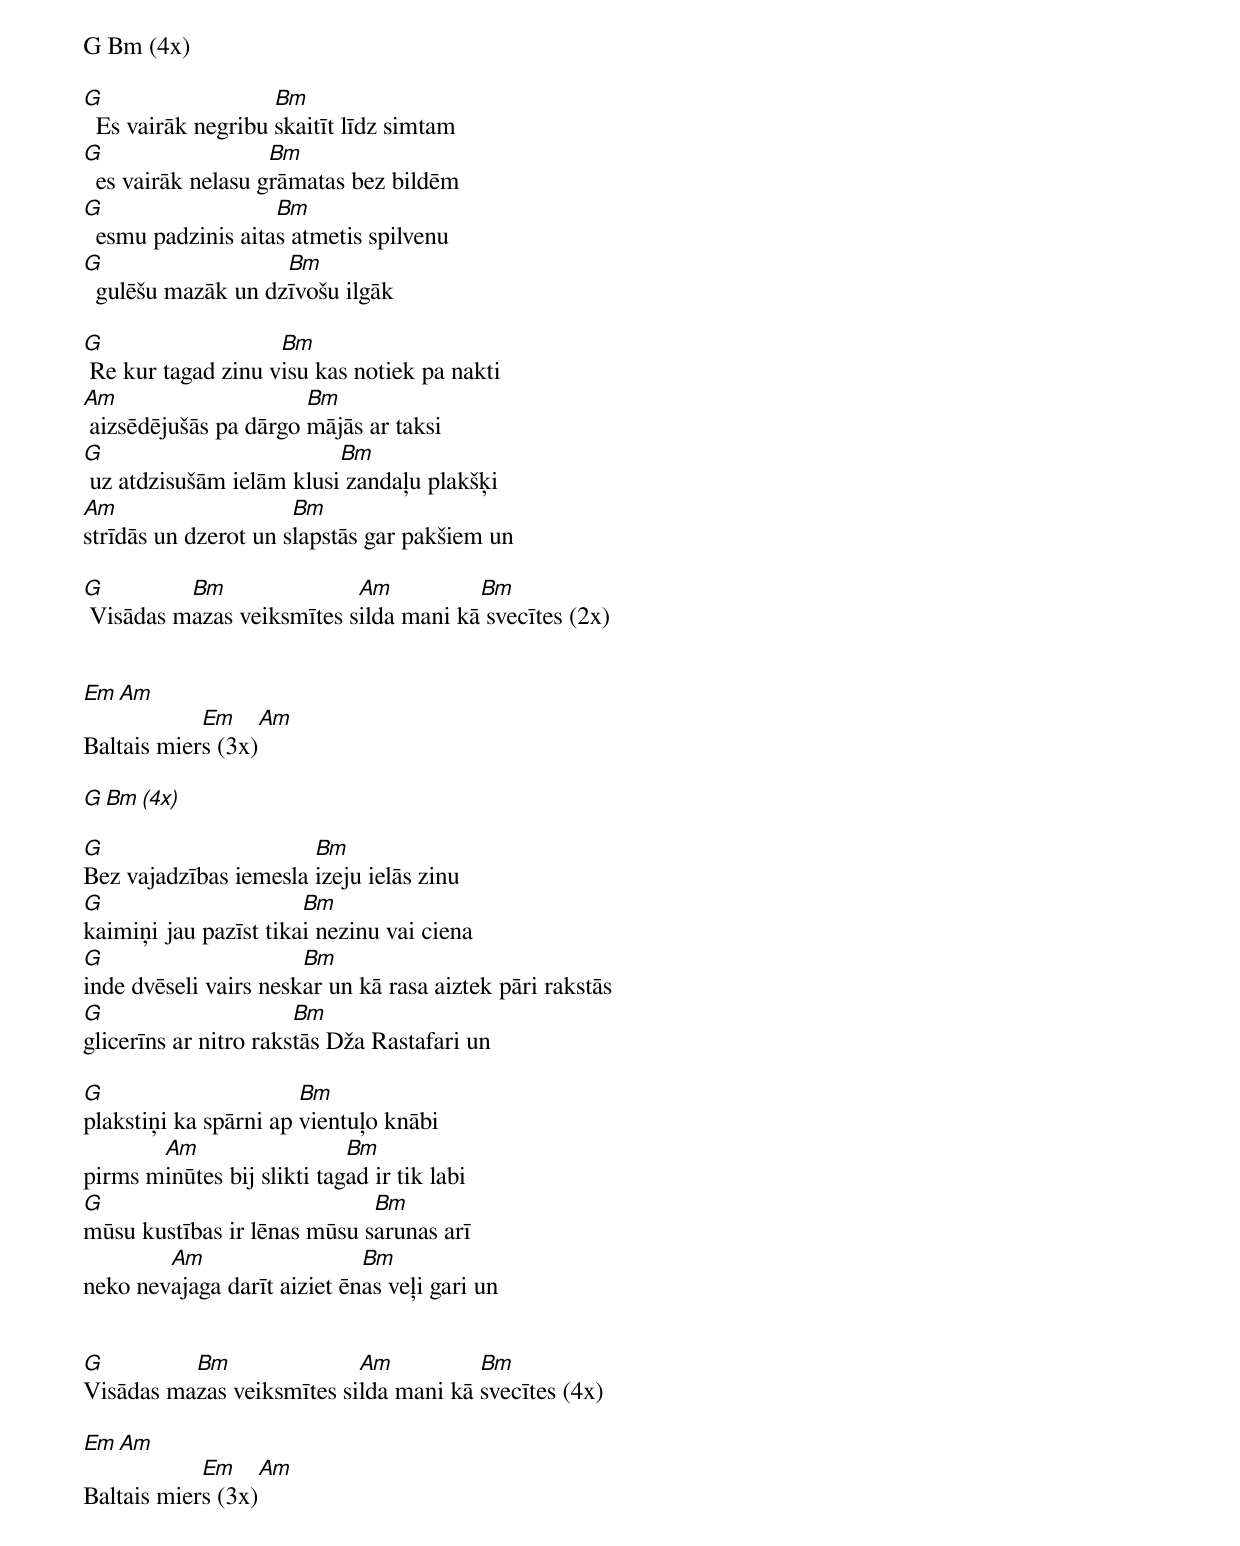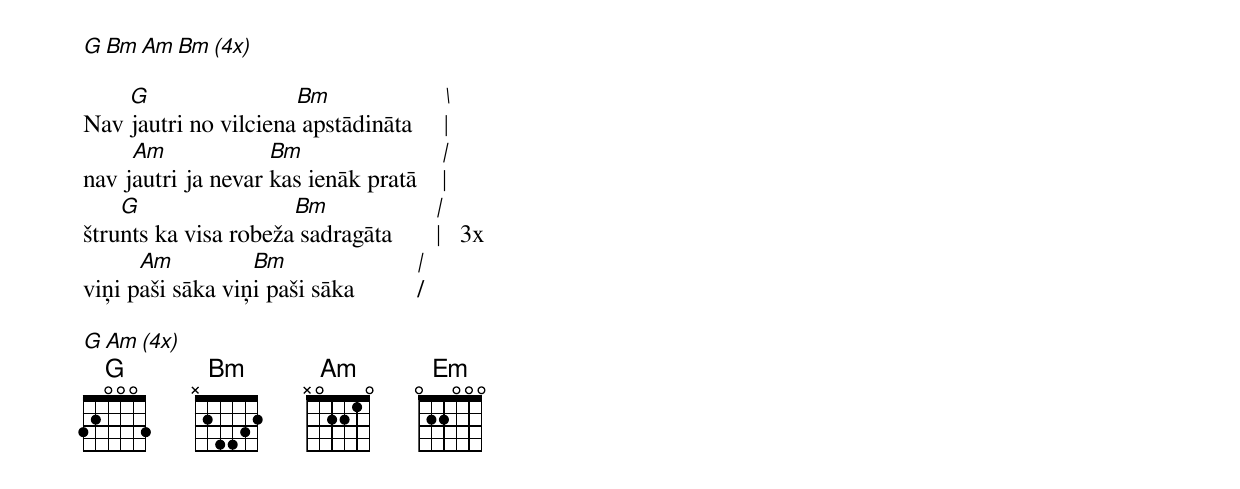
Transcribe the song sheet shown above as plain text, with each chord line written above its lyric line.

G Bm (4x)

G                   Bm
  Es vairāk negribu skaitīt līdz simtam
G                   Bm
  es vairāk nelasu grāmatas bez bildēm
G                   Bm
  esmu padzinis aitas atmetis spilvenu
G                   Bm
  gulēšu mazāk un dzīvošu ilgāk

G                   Bm
 Re kur tagad zinu visu kas notiek pa nakti
Am                     Bm
 aizsēdējušās pa dārgo mājās ar taksi
G                         Bm
 uz atdzisušām ielām klusi zandaļu plakšķi
Am                    Bm
strīdās un dzerot un slapstās gar pakšiem un

G         Bm               Am          Bm
 Visādas mazas veiksmītes silda mani kā svecītes (2x)


Em Am
            Em     Am
Baltais miers (3x)

G Bm (4x)

G                      Bm
Bez vajadzības iemesla izeju ielās zinu
G                      Bm
kaimiņi jau pazīst tikai nezinu vai ciena
G                      Bm
inde dvēseli vairs neskar un kā rasa aiztek pāri rakstās
G                      Bm
glicerīns ar nitro rakstās Dža Rastafari un

G                      Bm
plakstiņi ka spārni ap vientuļo knābi
       Am                   Bm
pirms minūtes bij slikti tagad ir tik labi
G                            Bm
mūsu kustības ir lēnas mūsu sarunas arī
        Am                   Bm
neko nevajaga darīt aiziet ēnas veļi gari un


G         Bm               Am          Bm
Visādas mazas veiksmītes silda mani kā svecītes (4x)

Em Am
            Em     Am
Baltais miers (3x)


G  Bm Am Bm (4x)

    G                 Bm               \
Nav jautri no vilciena apstādināta     |
     Am             Bm                 |
nav jautri ja nevar kas ienāk pratā    |
    G                 Bm               |
štrunts ka visa robeža sadragāta       |   3x
      Am          Bm                   |
viņi paši sāka viņi paši sāka          /

G Am (4x)
